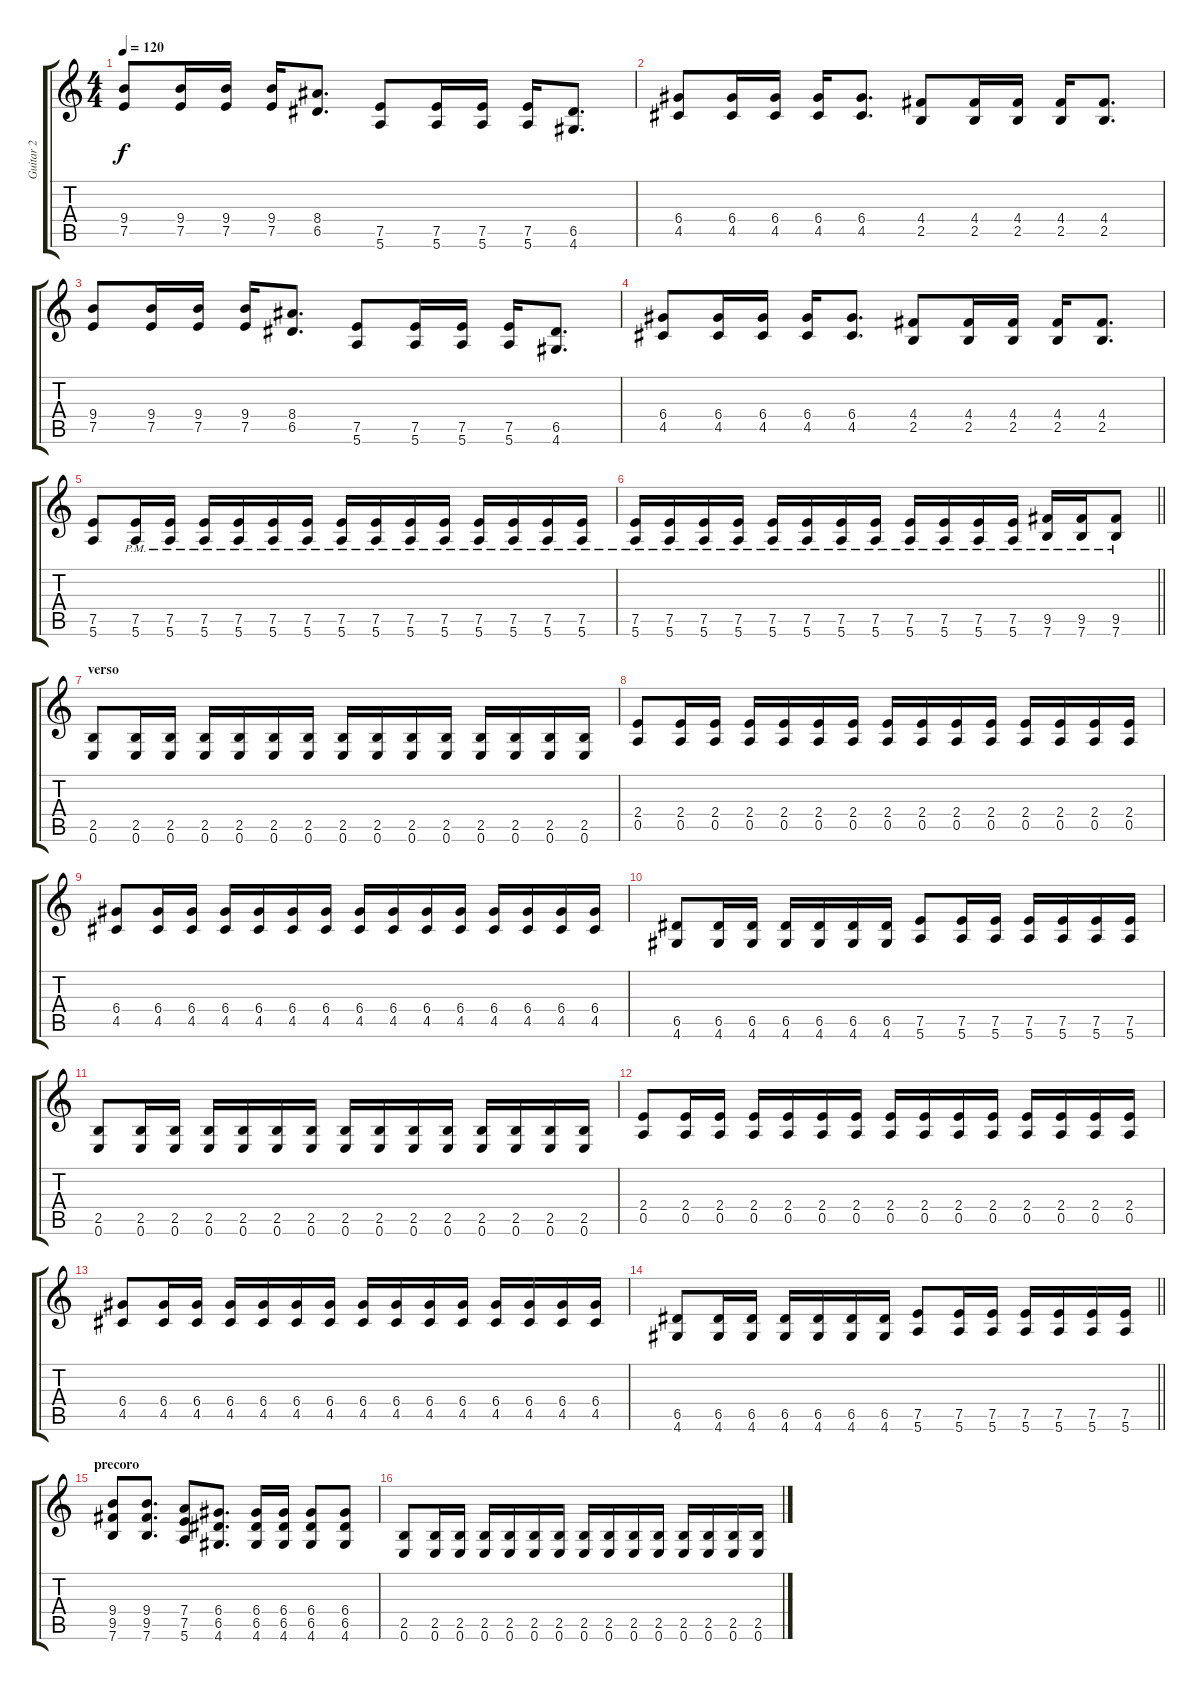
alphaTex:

\track ("Guitar 2" "Guitar 2") {instrument distortionguitar}
\staff {score tabs}
\tuning (E4 B3 G3 D3 A2 E2) {hide}
\ts (4 4)
\tempo 120
\clef g2
\ks c
(9.4 7.5).8{dy f} (9.4 7.5).16 (9.4 7.5).16 (9.4 7.5).16 (8.4 6.5).8{d} (7.5 5.6).8 (7.5 5.6).16 (7.5 5.6).16 (7.5 5.6).16 (6.5 4.6).8{d} |
(6.4 4.5).8 (6.4 4.5).16 (6.4 4.5).16 (6.4 4.5).16 (6.4 4.5).8{d} (4.4 2.5).8 (4.4 2.5).16 (4.4 2.5).16 (4.4 2.5).16 (4.4 2.5).8{d} |
(9.4 7.5).8 (9.4 7.5).16 (9.4 7.5).16 (9.4 7.5).16 (8.4 6.5).8{d} (7.5 5.6).8 (7.5 5.6).16 (7.5 5.6).16 (7.5 5.6).16 (6.5 4.6).8{d} |
(6.4 4.5).8 (6.4 4.5).16 (6.4 4.5).16 (6.4 4.5).16 (6.4 4.5).8{d} (4.4 2.5).8 (4.4 2.5).16 (4.4 2.5).16 (4.4 2.5).16 (4.4 2.5).8{d} |
(7.5 5.6).8 (7.5{pm} 5.6{pm}).16 (7.5{pm} 5.6{pm}).16 (7.5{pm} 5.6{pm}).16 (7.5{pm} 5.6{pm}).16 (7.5{pm} 5.6{pm}).16 (7.5{pm} 5.6{pm}).16 (7.5{pm} 5.6{pm}).16 (7.5{pm} 5.6{pm}).16 (7.5{pm} 5.6{pm}).16 (7.5{pm} 5.6{pm}).16 (7.5{pm} 5.6{pm}).16 (7.5{pm} 5.6{pm}).16 (7.5{pm} 5.6{pm}).16 (7.5{pm} 5.6{pm}).16 |
\barLineRight lightlight
(7.5{pm} 5.6{pm}).16 (7.5{pm} 5.6{pm}).16 (7.5{pm} 5.6{pm}).16 (7.5{pm} 5.6{pm}).16 (7.5{pm} 5.6{pm}).16 (7.5{pm} 5.6{pm}).16 (7.5{pm} 5.6{pm}).16 (7.5{pm} 5.6{pm}).16 (7.5{pm} 5.6{pm}).16 (7.5{pm} 5.6{pm}).16 (7.5{pm} 5.6{pm}).16 (7.5{pm} 5.6{pm}).16 (9.5{pm} 7.6{pm}).16 (9.5{pm} 7.6{pm}).16 (9.5{pm} 7.6{pm}).8 |
\section ("" "verso")
(2.5 0.6).8 (2.5 0.6).16 (2.5 0.6).16 (2.5 0.6).16 (2.5 0.6).16 (2.5 0.6).16 (2.5 0.6).16 (2.5 0.6).16 (2.5 0.6).16 (2.5 0.6).16 (2.5 0.6).16 (2.5 0.6).16 (2.5 0.6).16 (2.5 0.6).16 (2.5 0.6).16 |
(2.4 0.5).8 (2.4 0.5).16 (2.4 0.5).16 (2.4 0.5).16 (2.4 0.5).16 (2.4 0.5).16 (2.4 0.5).16 (2.4 0.5).16 (2.4 0.5).16 (2.4 0.5).16 (2.4 0.5).16 (2.4 0.5).16 (2.4 0.5).16 (2.4 0.5).16 (2.4 0.5).16 |
(6.4 4.5).8 (6.4 4.5).16 (6.4 4.5).16 (6.4 4.5).16 (6.4 4.5).16 (6.4 4.5).16 (6.4 4.5).16 (6.4 4.5).16 (6.4 4.5).16 (6.4 4.5).16 (6.4 4.5).16 (6.4 4.5).16 (6.4 4.5).16 (6.4 4.5).16 (6.4 4.5).16 |
(6.5 4.6).8 (6.5 4.6).16 (6.5 4.6).16 (6.5 4.6).16 (6.5 4.6).16 (6.5 4.6).16 (6.5 4.6).16 (7.5 5.6).8 (7.5 5.6).16 (7.5 5.6).16 (7.5 5.6).16 (7.5 5.6).16 (7.5 5.6).16 (7.5 5.6).16 |
(2.5 0.6).8 (2.5 0.6).16 (2.5 0.6).16 (2.5 0.6).16 (2.5 0.6).16 (2.5 0.6).16 (2.5 0.6).16 (2.5 0.6).16 (2.5 0.6).16 (2.5 0.6).16 (2.5 0.6).16 (2.5 0.6).16 (2.5 0.6).16 (2.5 0.6).16 (2.5 0.6).16 |
(2.4 0.5).8 (2.4 0.5).16 (2.4 0.5).16 (2.4 0.5).16 (2.4 0.5).16 (2.4 0.5).16 (2.4 0.5).16 (2.4 0.5).16 (2.4 0.5).16 (2.4 0.5).16 (2.4 0.5).16 (2.4 0.5).16 (2.4 0.5).16 (2.4 0.5).16 (2.4 0.5).16 |
(6.4 4.5).8 (6.4 4.5).16 (6.4 4.5).16 (6.4 4.5).16 (6.4 4.5).16 (6.4 4.5).16 (6.4 4.5).16 (6.4 4.5).16 (6.4 4.5).16 (6.4 4.5).16 (6.4 4.5).16 (6.4 4.5).16 (6.4 4.5).16 (6.4 4.5).16 (6.4 4.5).16 |
\barLineRight lightlight
(6.5 4.6).8 (6.5 4.6).16 (6.5 4.6).16 (6.5 4.6).16 (6.5 4.6).16 (6.5 4.6).16 (6.5 4.6).16 (7.5 5.6).8 (7.5 5.6).16 (7.5 5.6).16 (7.5 5.6).16 (7.5 5.6).16 (7.5 5.6).16 (7.5 5.6).16 |
\section ("" "precoro")
(9.4 9.5 7.6).8 (9.4 9.5 7.6).8{d} (7.4 7.5 5.6).8 (6.4 6.5 4.6).8{d} (6.4 6.5 4.6).16 (6.4 6.5 4.6).16 (6.4 6.5 4.6).8 (6.4 6.5 4.6).8 |
(2.5 0.6).8 (2.5 0.6).16 (2.5 0.6).16 (2.5 0.6).16 (2.5 0.6).16 (2.5 0.6).16 (2.5 0.6).16 (2.5 0.6).16 (2.5 0.6).16 (2.5 0.6).16 (2.5 0.6).16 (2.5 0.6).16 (2.5 0.6).16 (2.5 0.6).16 (2.5 0.6).16
